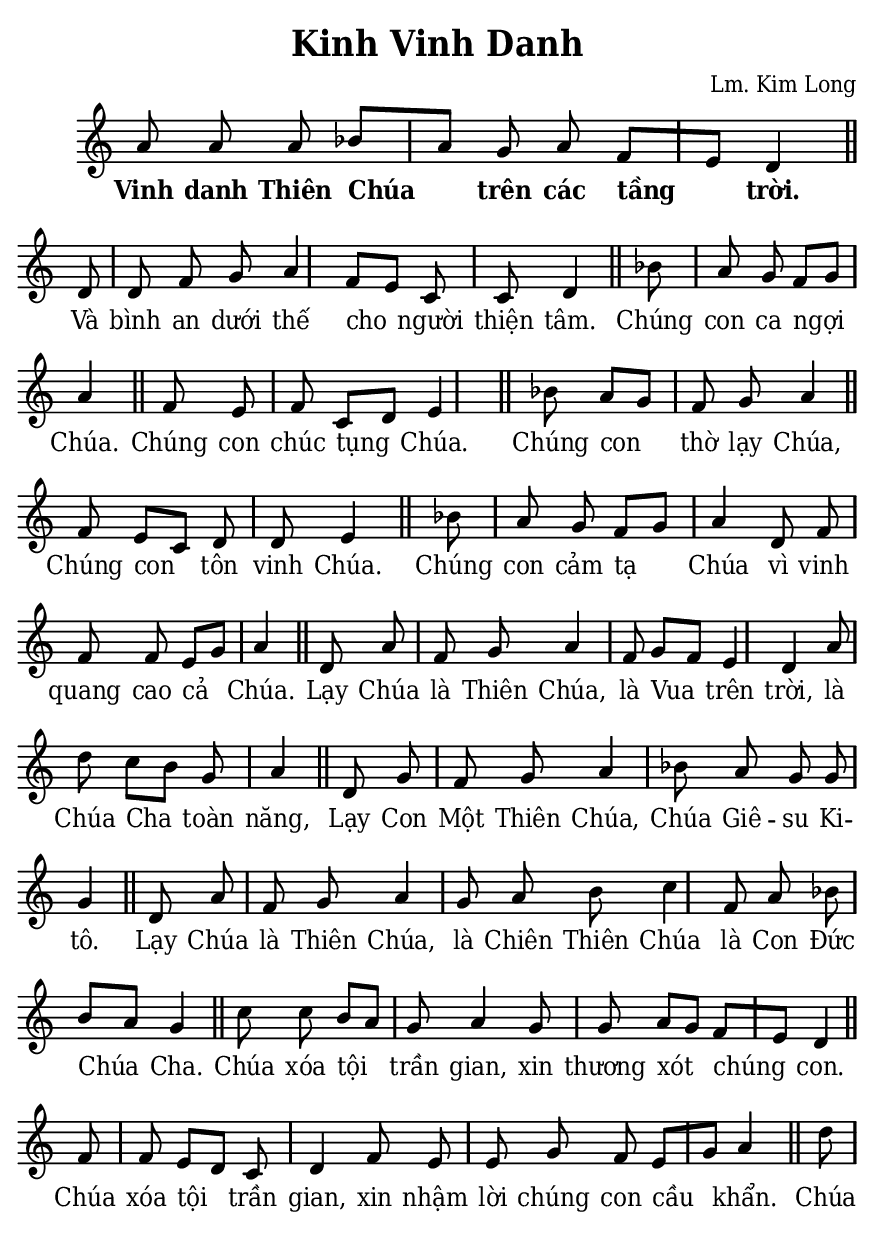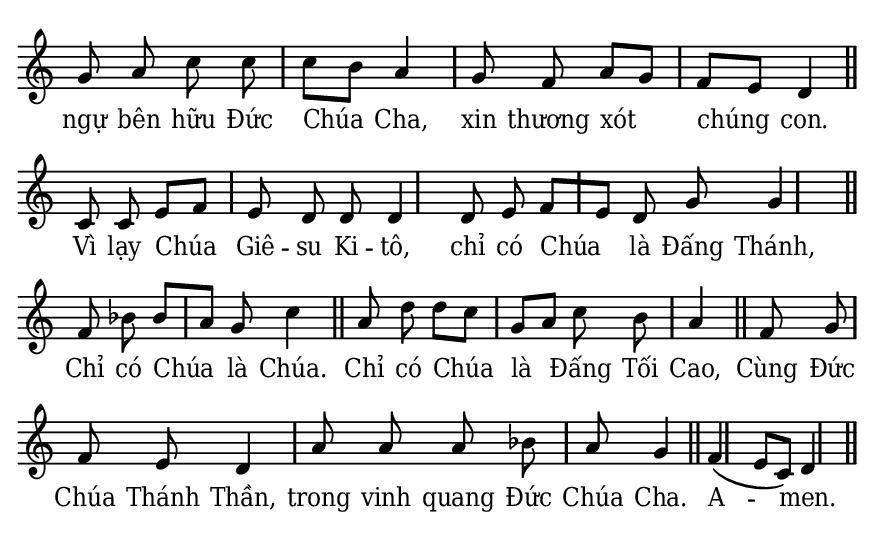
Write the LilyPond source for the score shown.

% Cài đặt chung\
\version "2.22.1"
\include "english.ly"
\include "gregorian.ly"

\header {
  title = "Kinh Vinh Danh"
  composer = "Lm. Kim Long"
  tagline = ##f
}

% Nhạc phiên khúc
nhacPhienKhucSop = \relative c'' {
  \autoBeamOff
  a8 a a bf [a] g a f [e] d4 \bar "||" \break
  d8 d f g a4 f8 [e] c c d4 \bar "||"
  bf'8 a g f [g] a4 \bar "||"
  f8 e f c [d] e4 \bar "||"
  bf'8 a [g] f g a4 \bar "||"
  f8 e [c] d d e4 \bar "||"
  bf'8 a g f [g] a4 d,8 f f f e [g] a4 \bar "||"
  d,8 a' f g a4 f8 g [f] e4 d a'8 d c [b] g a4 \bar "||"
  d,8 g f g a4 bf8 a g g g4 \bar "||"
  d8 a' f g a4 g8 a b c4 f,8 a bf b [a] g4 \bar "||"
  c8 c b [a] g a4 g8 g a [g] f [e] d4 \bar "||"
  f8 f e [d] c d4 f8 e e g f e [g] a4 \bar "||"
  d8 g, a c c c [b] a4 g8 f a [g] f [e] d4 \bar "||"
  c8 c e [f] e d d d4 d8 e f [e] d g g4 \bar "||"
  f8 bf bf [a] g c4 \bar "||"
  a8 d d [c] g [a] c b a4 \bar "||"
  f8 g f e d4 a'8 a a bf a g4 \bar "||"
  f4 (e8 [c]) d4 \bar "||"
}

% Lời phiên khúc
loiPhienKhucSop = \lyrics {
  \override Lyrics.LyricText.font-series = #'bold
  Vinh danh Thiên Chúa trên các tầng trời.
  \revert Lyrics.LyricText.font-series
  Và bình an dưới thế cho người thiện tâm.
  Chúng con ca ngợi Chúa.
  Chúng con chúc tụng Chúa.
  Chúng con thờ lạy Chúa,
  Chúng con tôn vinh Chúa.
  Chúng con cảm tạ Chúa vì vinh quang cao cả Chúa.
  Lạy Chúa là Thiên Chúa, là Vua trên trời,
  là Chúa Cha toàn năng,
  Lạy Con Một Thiên Chúa, Chúa Giê -- su Ki -- tô.
  Lạy Chúa là Thiên Chúa, là Chiên Thiên Chúa
  là Con Đức Chúa Cha.
  Chúa xóa tội trần gian, xin thương xót chúng con.
  Chúa xóa tội trần gian, xin nhậm lời chúng con cầu khẩn.
  Chúa ngự bên hữu Đức Chúa Cha, xin thương xót chúng con.
  Vì lạy Chúa Giê -- su Ki -- tô, chỉ có Chúa là Đấng Thánh,
  Chỉ có Chúa là Chúa. Chỉ có Chúa là Đấng Tối Cao,
  Cùng Đức Chúa Thánh Thần, trong vinh quang Đức Chúa Cha.
  A -- men.
}

% Dàn trang
\paper {
  #(set-paper-size "a5")
  top-margin = 3\mm
  bottom-margin = 3\mm
  left-margin = 3\mm
  right-margin = 3\mm
  #(define fonts
	 (make-pango-font-tree "Deja Vu Serif Condensed"
	 		       "Deja Vu Serif Condensed"
			       "Deja Vu Serif Condensed"
			       (/ 20 20)))
  print-page-number = ##f
}

TongNhip = {
  \key c \major \time 2/4
  \set Timing.beamExceptions = #'()
  \set Timing.baseMoment = #(ly:make-moment 1/4)
}

\score {
  \new ChoirStaff <<
    \new Staff \with {
      \remove "Time_signature_engraver" } <<
      \new Voice = "beSop" {
        \clef treble \TongNhip \nhacPhienKhucSop
      }
      \new Lyrics \lyricsto beSop \loiPhienKhucSop
    >>
  >>
  \layout {
    \override Lyrics.LyricSpace.minimum-distance = #1
    \override LyricHyphen.minimum-distance = #2
    \override Score.BarNumber.break-visibility = ##(#f #f #f)
    \override Score.SpacingSpanner.uniform-stretching = ##t
    \override Score.SpacingSpanner.packed-spacing = ##f
    \set Score.defaultBarType = ""
    ragged-last = ##f
    indent = #10
  } 
}
